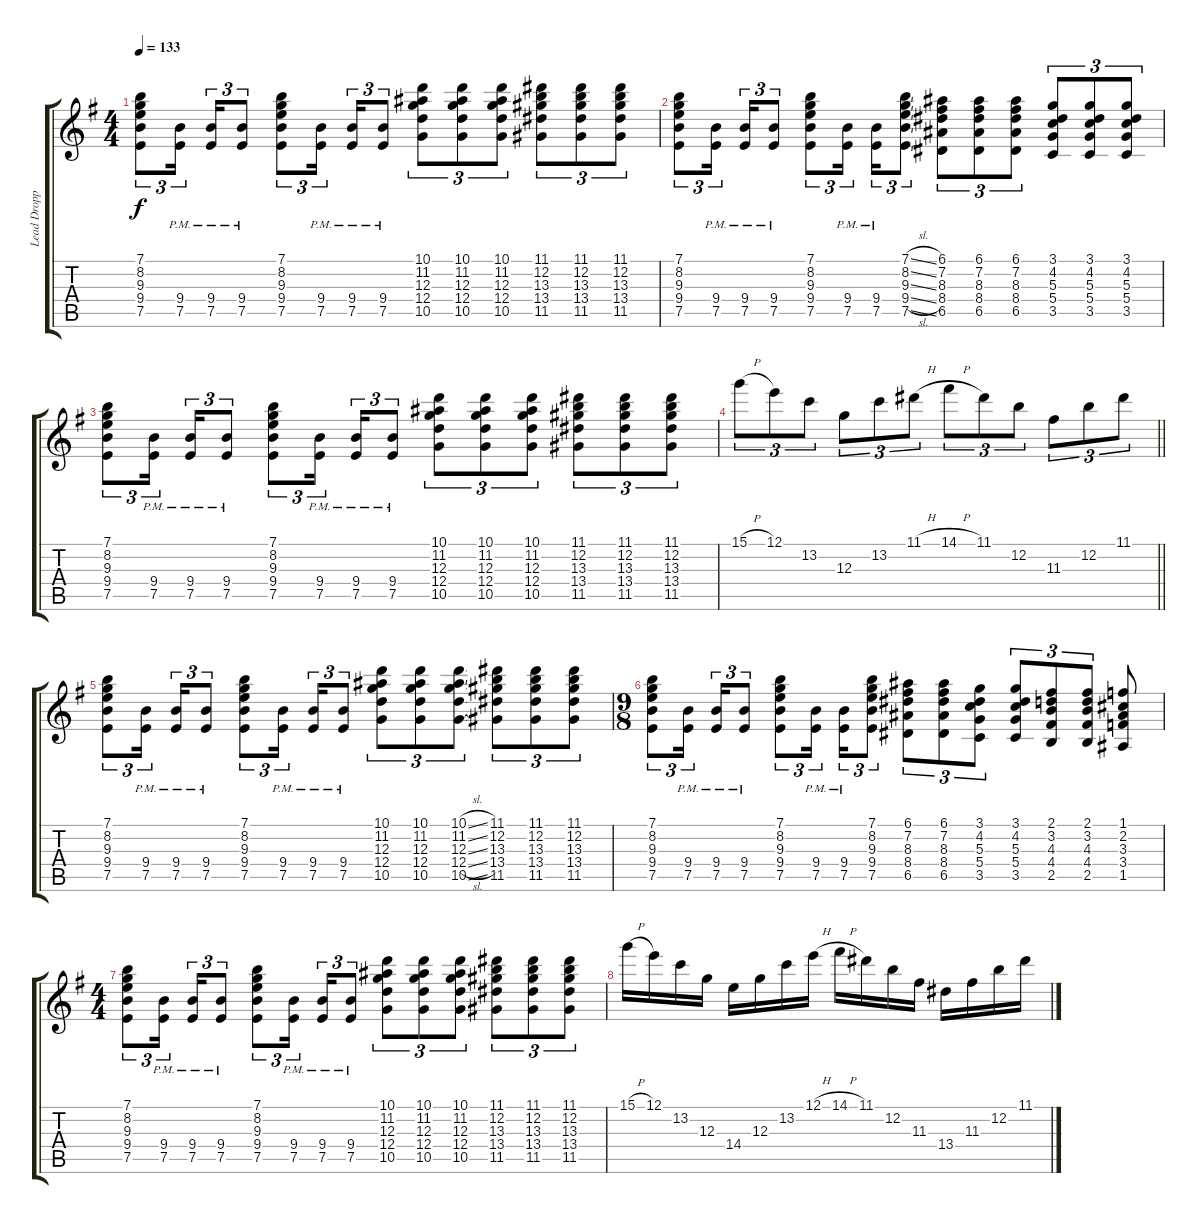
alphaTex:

\track ("Lead Dropped D " "Lead Dropp") {instrument distortionguitar}
\staff {score tabs}
\tuning (E4 B3 G3 D3 A2 D2) {hide}
\ts (4 4)
\tempo 133
\clef g2
\ks eminor
(7.1 8.2 9.3 9.4 7.5).8{tu (3 2) dy f} (9.4{pm} 7.5{pm}).16{tu (3 2) beam splitsecondary} (9.4{pm} 7.5{pm}).16{tu (3 2)} (9.4{pm} 7.5{pm}).8{tu (3 2)} (7.1 8.2 9.3 9.4 7.5).8{tu (3 2)} (9.4{pm} 7.5{pm}).16{tu (3 2) beam splitsecondary} (9.4{pm} 7.5{pm}).16{tu (3 2)} (9.4{pm} 7.5{pm}).8{tu (3 2)} (10.1 11.2 12.3 12.4 10.5).8{tu (3 2)} (10.1 11.2 12.3 12.4 10.5).8{tu (3 2)} (10.1 11.2 12.3 12.4 10.5).8{tu (3 2)} (11.1 12.2 13.3 13.4 11.5).8{tu (3 2)} (11.1 12.2 13.3 13.4 11.5).8{tu (3 2)} (11.1 12.2 13.3 13.4 11.5).8{tu (3 2)} |
(7.1 8.2 9.3 9.4 7.5).8{tu (3 2)} (9.4{pm} 7.5{pm}).16{tu (3 2) beam splitsecondary} (9.4{pm} 7.5{pm}).16{tu (3 2)} (9.4{pm} 7.5{pm}).8{tu (3 2)} (7.1 8.2 9.3 9.4 7.5).8{tu (3 2)} (9.4{pm} 7.5{pm}).16{tu (3 2) beam splitsecondary} (9.4{pm} 7.5{pm}).16{tu (3 2)} (7.1{sl} 8.2{sl} 9.3{sl} 9.4{sl} 7.5{sl}).8{tu (3 2)} (6.1 7.2 8.3 8.4 6.5).8{tu (3 2)} (6.1 7.2 8.3 8.4 6.5).8{tu (3 2)} (6.1 7.2 8.3 8.4 6.5).8{tu (3 2)} (3.1 4.2 5.3 5.4 3.5).8{tu (3 2)} (3.1 4.2 5.3 5.4 3.5).8{tu (3 2)} (3.1 4.2 5.3 5.4 3.5).8{tu (3 2)} |
(7.1 8.2 9.3 9.4 7.5).8{tu (3 2)} (9.4{pm} 7.5{pm}).16{tu (3 2) beam splitsecondary} (9.4{pm} 7.5{pm}).16{tu (3 2)} (9.4{pm} 7.5{pm}).8{tu (3 2)} (7.1 8.2 9.3 9.4 7.5).8{tu (3 2)} (9.4{pm} 7.5{pm}).16{tu (3 2) beam splitsecondary} (9.4{pm} 7.5{pm}).16{tu (3 2)} (9.4{pm} 7.5{pm}).8{tu (3 2)} (10.1 11.2 12.3 12.4 10.5).8{tu (3 2)} (10.1 11.2 12.3 12.4 10.5).8{tu (3 2)} (10.1 11.2 12.3 12.4 10.5).8{tu (3 2)} (11.1 12.2 13.3 13.4 11.5).8{tu (3 2)} (11.1 12.2 13.3 13.4 11.5).8{tu (3 2)} (11.1 12.2 13.3 13.4 11.5).8{tu (3 2)} |
\barLineRight lightlight
15.1{h}.8{tu (3 2)} 12.1.8{tu (3 2)} 13.2.8{tu (3 2)} 12.3.8{tu (3 2)} 13.2.8{tu (3 2)} 11.1{h}.8{tu (3 2)} 14.1{h}.8{tu (3 2)} 11.1.8{tu (3 2)} 12.2.8{tu (3 2)} 11.3.8{tu (3 2)} 12.2.8{tu (3 2)} 11.1.8{tu (3 2)} |
(7.1 8.2 9.3 9.4 7.5).8{tu (3 2)} (9.4{pm} 7.5{pm}).16{tu (3 2) beam splitsecondary} (9.4{pm} 7.5{pm}).16{tu (3 2)} (9.4{pm} 7.5{pm}).8{tu (3 2)} (7.1 8.2 9.3 9.4 7.5).8{tu (3 2)} (9.4{pm} 7.5{pm}).16{tu (3 2) beam splitsecondary} (9.4{pm} 7.5{pm}).16{tu (3 2)} (9.4{pm} 7.5{pm}).8{tu (3 2)} (10.1 11.2 12.3 12.4 10.5).8{tu (3 2)} (10.1 11.2 12.3 12.4 10.5).8{tu (3 2)} (10.1{sl} 11.2{sl} 12.3{sl} 12.4{sl} 10.5{sl}).8{tu (3 2)} (11.1 12.2 13.3 13.4 11.5).8{tu (3 2)} (11.1 12.2 13.3 13.4 11.5).8{tu (3 2)} (11.1 12.2 13.3 13.4 11.5).8{tu (3 2)} |
\ts (9 8)
(7.1 8.2 9.3 9.4 7.5).8{tu (3 2)} (9.4{pm} 7.5{pm}).16{tu (3 2) beam splitsecondary} (9.4{pm} 7.5{pm}).16{tu (3 2)} (9.4{pm} 7.5{pm}).8{tu (3 2)} (7.1 8.2 9.3 9.4 7.5).8{tu (3 2)} (9.4{pm} 7.5{pm}).16{tu (3 2)} (9.4{pm} 7.5{pm}).16{tu (3 2)} (7.1 8.2 9.3 9.4 7.5).8{tu (3 2)} (6.1 7.2 8.3 8.4 6.5).8{tu (3 2)} (6.1 7.2 8.3 8.4 6.5).8{tu (3 2)} (3.1 4.2 5.3 5.4 3.5).8{tu (3 2)} (3.1 4.2 5.3 5.4 3.5).8{tu (3 2)} (2.1 3.2 4.3 4.4 2.5).8{tu (3 2)} (2.1 3.2 4.3 4.4 2.5).8{tu (3 2)} (1.1 2.2 3.3 3.4 1.5).8 |
\ts (4 4)
(7.1 8.2 9.3 9.4 7.5).8{tu (3 2)} (9.4{pm} 7.5{pm}).16{tu (3 2) beam splitsecondary} (9.4{pm} 7.5{pm}).16{tu (3 2)} (9.4{pm} 7.5{pm}).8{tu (3 2)} (7.1 8.2 9.3 9.4 7.5).8{tu (3 2)} (9.4{pm} 7.5{pm}).16{tu (3 2) beam splitsecondary} (9.4{pm} 7.5{pm}).16{tu (3 2)} (9.4{pm} 7.5{pm}).8{tu (3 2)} (10.1 11.2 12.3 12.4 10.5).8{tu (3 2)} (10.1 11.2 12.3 12.4 10.5).8{tu (3 2)} (10.1 11.2 12.3 12.4 10.5).8{tu (3 2)} (11.1 12.2 13.3 13.4 11.5).8{tu (3 2)} (11.1 12.2 13.3 13.4 11.5).8{tu (3 2)} (11.1 12.2 13.3 13.4 11.5).8{tu (3 2)} |
15.1{h}.16 12.1.16 13.2.16 12.3.16 14.4.16 12.3.16 13.2.16 12.1{h}.16 14.1{h}.16 11.1.16 12.2.16 11.3.16 13.4.16 11.3.16 12.2.16 11.1{ss}.16
